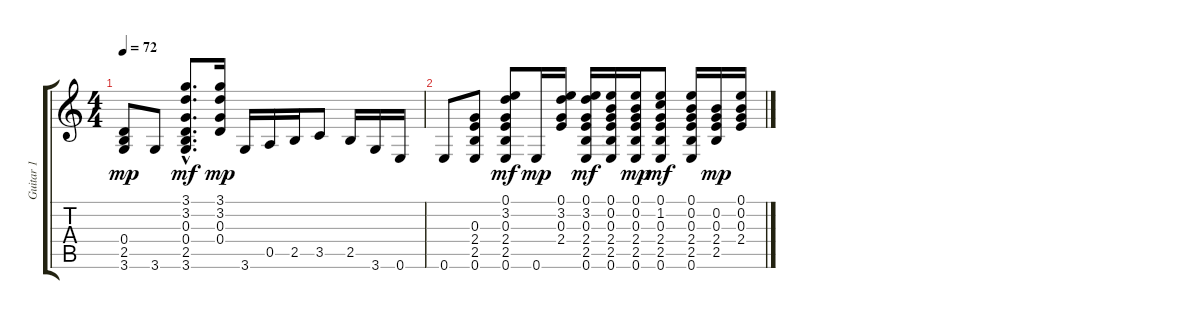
\track ("Guitar 1" "Guitar 1") {instrument acousticguitarsteel}
\staff {score tabs}
\tuning (E4 B3 G3 D3 A2 E2) {hide}
\ts (4 4)
\tempo 72
\clef g2
\ks c
(0.4 2.5 3.6).8{dy mp} 3.6.8 (3.1{hac} 3.2{hac} 0.3{hac} 0.4{hac} 2.5{hac} 3.6{hac}).8{d dy mf} (3.1 3.2 0.3 0.4).16{dy mp} 3.6.16 0.5.16 2.5.16 3.5.8 2.5.16 3.6.16 0.6.16 |
0.6.8 (0.3 2.4 2.5 0.6).8 (0.1 3.2 0.3 2.4 2.5 0.6).8{dy mf} 0.6.16{dy mp} (0.1 3.2 0.3 2.4).16 (0.1 3.2 0.3 2.4 2.5 0.6).16{dy mf} (0.1 0.2 0.3 2.4 2.5 0.6).16 (0.1 0.2 0.3 2.4 2.5 0.6).16{dy mp} (0.1 1.2 0.3 2.4 2.5 0.6).8{dy mf} (0.1 0.2 0.3 2.4 2.5 0.6).16 (0.2 0.3 2.4 2.5).16{dy mp} (0.1 0.2 0.3 2.4).16
